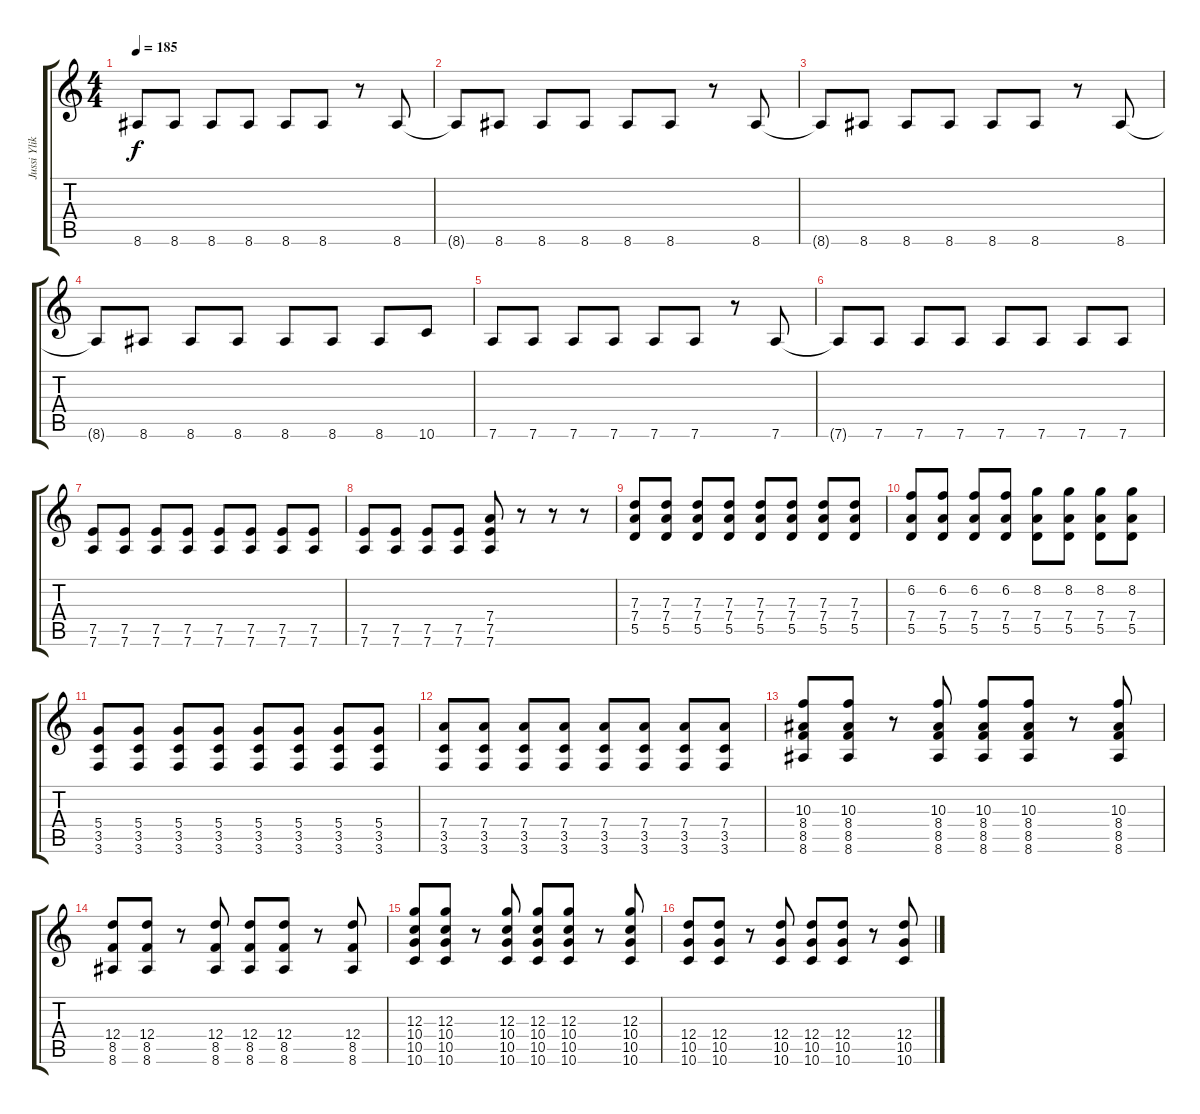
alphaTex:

\track ("Jussi Ylikoski" "Jussi Ylik") {instrument overdrivenguitar}
\staff {score tabs}
\tuning (E4 B3 G3 D3 A2 D2) {hide}
\ts (4 4)
\tempo 185
\clef g2
\ks c
8.6.8{dy f} 8.6.8 8.6.8 8.6.8 8.6.8 8.6.8 r.8 8.6.8 |
8.6{t}.8 8.6.8 8.6.8 8.6.8 8.6.8 8.6.8 r.8 8.6.8 |
8.6{t}.8 8.6.8 8.6.8 8.6.8 8.6.8 8.6.8 r.8 8.6.8 |
8.6{t}.8 8.6.8 8.6.8 8.6.8 8.6.8 8.6.8 8.6.8 10.6.8 |
7.6.8 7.6.8 7.6.8 7.6.8 7.6.8 7.6.8 r.8 7.6.8 |
7.6{t}.8 7.6.8 7.6.8 7.6.8 7.6.8 7.6.8 7.6.8 7.6.8 |
(7.5 7.6).8 (7.5 7.6).8 (7.5 7.6).8 (7.5 7.6).8 (7.5 7.6).8 (7.5 7.6).8 (7.5 7.6).8 (7.5 7.6).8 |
(7.5 7.6).8 (7.5 7.6).8 (7.5 7.6).8 (7.5 7.6).8 (7.4 7.5 7.6).8 r.8 r.8 r.8 |
(7.3 7.4 5.5).8 (7.3 7.4 5.5).8 (7.3 7.4 5.5).8 (7.3 7.4 5.5).8 (7.3 7.4 5.5).8 (7.3 7.4 5.5).8 (7.3 7.4 5.5).8 (7.3 7.4 5.5).8 |
(6.2 7.4 5.5).8 (6.2 7.4 5.5).8 (6.2 7.4 5.5).8 (6.2 7.4 5.5).8 (8.2 7.4 5.5).8 (8.2 7.4 5.5).8 (8.2 7.4 5.5).8 (8.2 7.4 5.5).8 |
(5.4 3.5 3.6).8 (5.4 3.5 3.6).8 (5.4 3.5 3.6).8 (5.4 3.5 3.6).8 (5.4 3.5 3.6).8 (5.4 3.5 3.6).8 (5.4 3.5 3.6).8 (5.4 3.5 3.6).8 |
(7.4 3.5 3.6).8 (7.4 3.5 3.6).8 (7.4 3.5 3.6).8 (7.4 3.5 3.6).8 (7.4 3.5 3.6).8 (7.4 3.5 3.6).8 (7.4 3.5 3.6).8 (7.4 3.5 3.6).8 |
(10.3 8.4 8.5 8.6).8 (10.3 8.4 8.5 8.6).8 r.8 (10.3 8.4 8.5 8.6).8 (10.3 8.4 8.5 8.6).8 (10.3 8.4 8.5 8.6).8 r.8 (10.3 8.4 8.5 8.6).8 |
(12.4 8.5 8.6).8 (12.4 8.5 8.6).8 r.8 (12.4 8.5 8.6).8 (12.4 8.5 8.6).8 (12.4 8.5 8.6).8 r.8 (12.4 8.5 8.6).8 |
(12.3 10.4 10.5 10.6).8 (12.3 10.4 10.5 10.6).8 r.8 (12.3 10.4 10.5 10.6).8 (12.3 10.4 10.5 10.6).8 (12.3 10.4 10.5 10.6).8 r.8 (12.3 10.4 10.5 10.6).8 |
(12.4 10.5 10.6).8 (12.4 10.5 10.6).8 r.8 (12.4 10.5 10.6).8 (12.4 10.5 10.6).8 (12.4 10.5 10.6).8 r.8 (12.4 10.5 10.6).8
